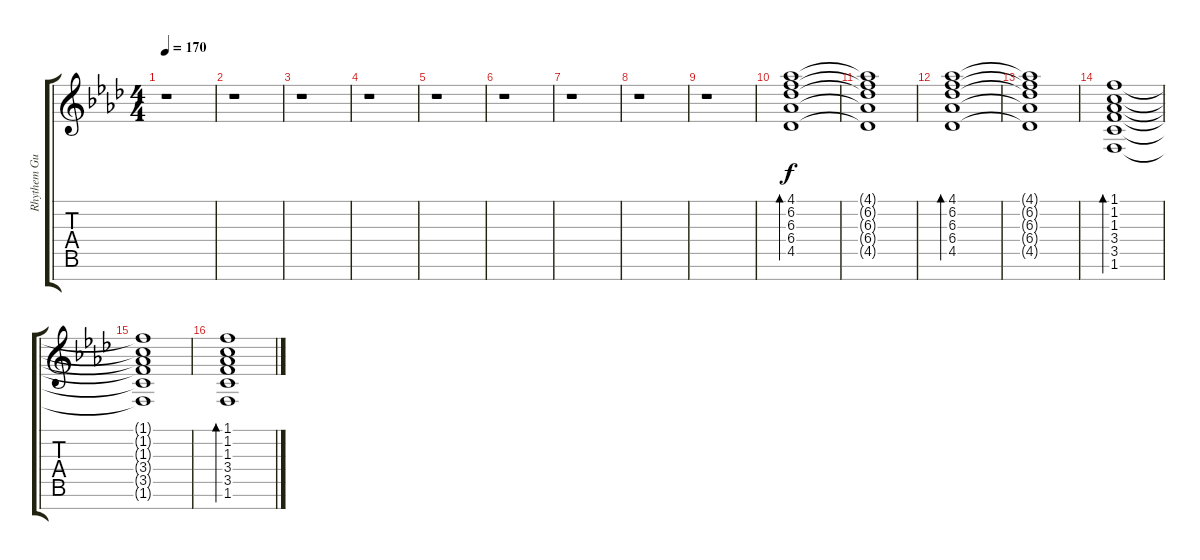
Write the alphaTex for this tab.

\track ("Rhythem Guit. 1" "Rhythem Gu") {instrument distortionguitar}
\staff {score tabs}
\tuning (E4 B3 G3 D3 A2 E2 B1) {hide}
\ts (4 4)
\tempo 170
\clef g2
\ks fminor
r.1{dy f} |
r.1 |
r.1 |
r.1 |
r.1 |
r.1 |
r.1 |
r.1 |
r.1 |
(4.1 6.2 6.3 6.4 4.5).1{bd 60} |
(4.1{t} 6.2{t} 6.3{t} 6.4{t} 4.5{t}).1 |
(4.1 6.2 6.3 6.4 4.5).1{bd 60} |
(4.1{t} 6.2{t} 6.3{t} 6.4{t} 4.5{t}).1 |
(1.1 1.2 1.3 3.4 3.5 1.6).1{bd 60} |
(1.1{t} 1.2{t} 1.3{t} 3.4{t} 3.5{t} 1.6{t}).1 |
(1.1 1.2 1.3 3.4 3.5 1.6).1{bd 60}
